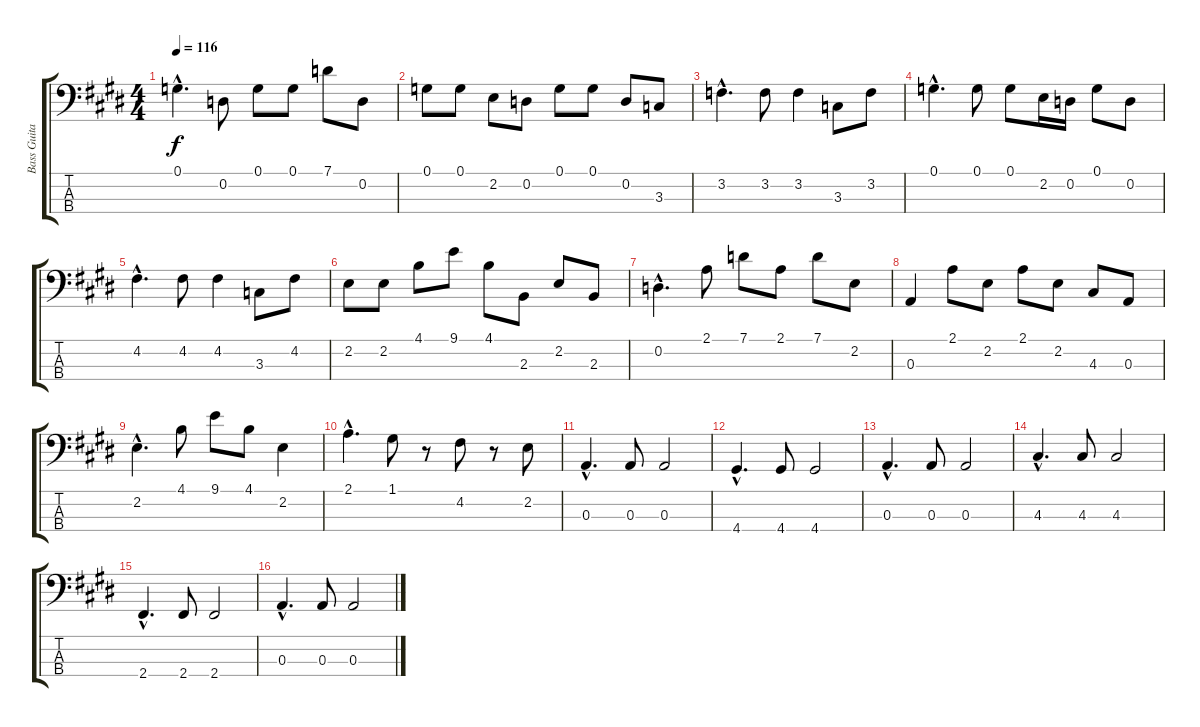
\track ("Bass Guitar" "Bass Guita") {instrument electricbasspick}
\staff {score tabs}
\tuning (G2 D2 A1 E1) {hide}
\ts (4 4)
\tempo 116
\clef f4
\ks e
0.1{hac}.4{d dy f} 0.2.8 0.1.8 0.1.8 7.1.8 0.2.8 |
0.1.8 0.1.8 2.2.8 0.2.8 0.1.8 0.1.8 0.2.8 3.3.8 |
3.2{hac}.4{d} 3.2.8 3.2.4 3.3.8 3.2.8 |
0.1{hac}.4{d} 0.1.8 0.1.8 2.2.16 0.2.16 0.1.8 0.2.8 |
4.2{hac}.4{d} 4.2.8 4.2.4 3.3.8 4.2.8 |
2.2.8 2.2.8 4.1.8 9.1.8 4.1.8 2.3.8 2.2.8 2.3.8 |
0.2{hac}.4{d} 2.1.8 7.1.8 2.1.8 7.1.8 2.2.8 |
0.3.4 2.1.8 2.2.8 2.1.8 2.2.8 4.3.8 0.3.8 |
2.2{hac}.4{d} 4.1.8 9.1.8 4.1.8 2.2.4 |
2.1{hac}.4{d} 1.1.8 r.8 4.2.8 r.8 2.2.8 |
0.3{hac}.4{d} 0.3.8 0.3.2 |
4.4{hac}.4{d} 4.4.8 4.4.2 |
0.3{hac}.4{d} 0.3.8 0.3.2 |
4.3{hac}.4{d} 4.3.8 4.3.2 |
2.4{hac}.4{d} 2.4.8 2.4.2 |
0.3{hac}.4{d} 0.3.8 0.3.2
